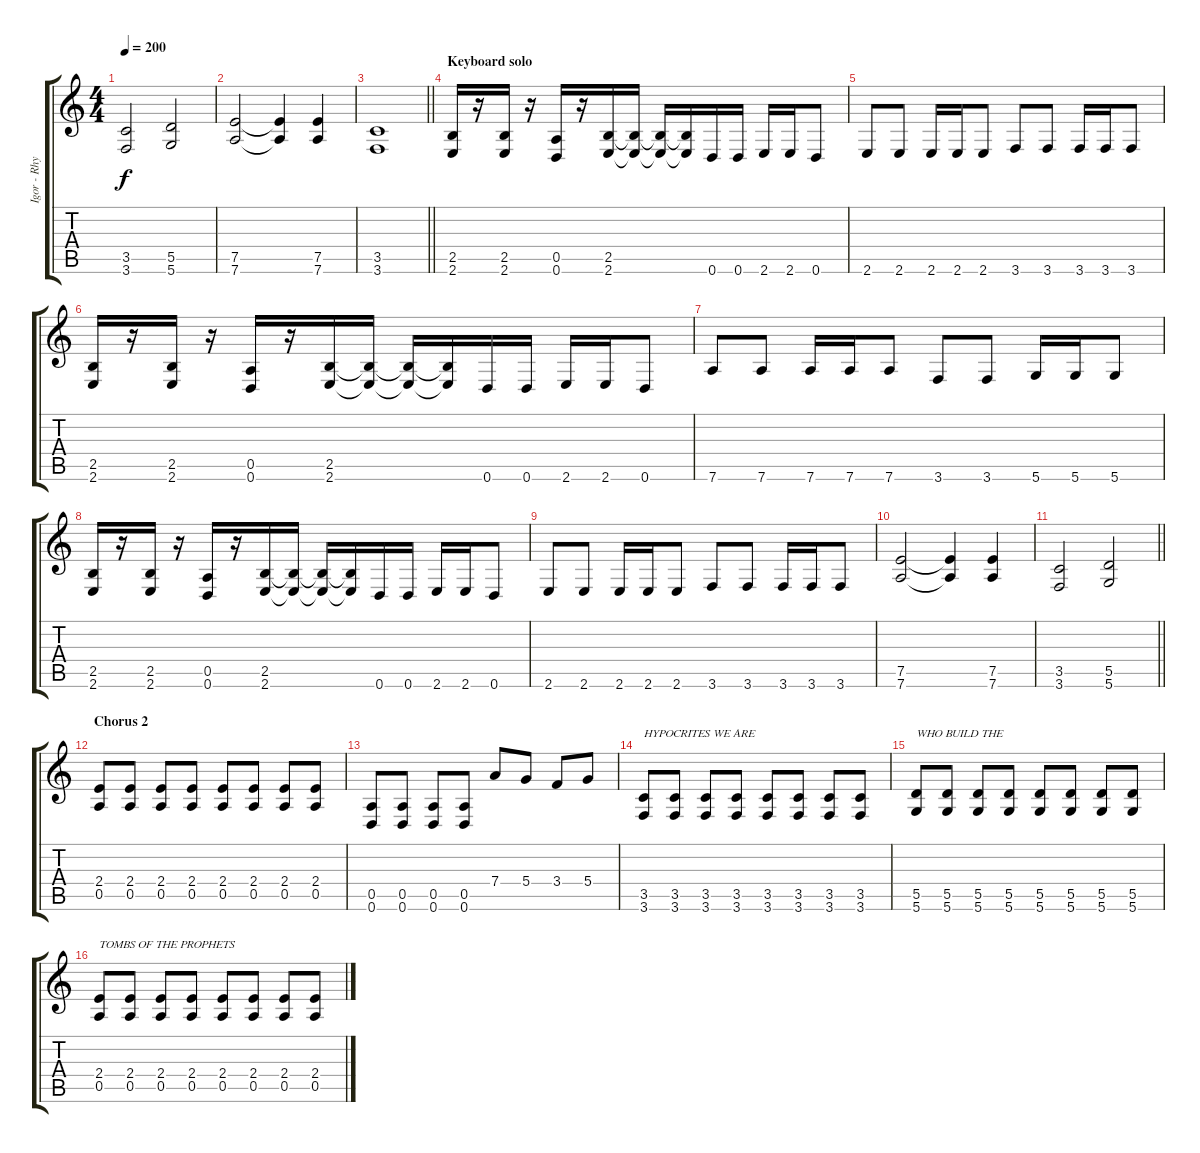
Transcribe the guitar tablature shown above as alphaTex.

\track ("Igor - Rhythm Guitar,Vocals" "Igor - Rhy") {instrument distortionguitar}
\staff {score tabs}
\tuning (E4 B3 G3 D3 A2 D2) {hide}
\ts (4 4)
\tempo 200
\clef g2
\ks c
(3.5 3.6).2{dy f} (5.5 5.6).2 |
(7.5 7.6).2 (7.5{t} 7.6{t}).4 (7.5 7.6).4 |
\barLineRight lightlight
(3.5 3.6).1 |
\section ("" "Keyboard solo")
(2.5 2.6).16 r.16 (2.5 2.6).16 r.16 (0.5 0.6).16 r.16 (2.5 2.6).16 (2.5{t} 2.6{t}).16 (2.5{t} 2.6{t}).16 (2.5{t} 2.6{t}).16 0.6.16 0.6.16 2.6.16 2.6.16 0.6.8 |
2.6.8 2.6.8 2.6.16 2.6.16 2.6.8 3.6.8 3.6.8 3.6.16 3.6.16 3.6.8 |
(2.5 2.6).16 r.16 (2.5 2.6).16 r.16 (0.5 0.6).16 r.16 (2.5 2.6).16 (2.5{t} 2.6{t}).16 (2.5{t} 2.6{t}).16 (2.5{t} 2.6{t}).16 0.6.16 0.6.16 2.6.16 2.6.16 0.6.8 |
7.6.8 7.6.8 7.6.16 7.6.16 7.6.8 3.6.8 3.6.8 5.6.16 5.6.16 5.6.8 |
(2.5 2.6).16 r.16 (2.5 2.6).16 r.16 (0.5 0.6).16 r.16 (2.5 2.6).16 (2.5{t} 2.6{t}).16 (2.5{t} 2.6{t}).16 (2.5{t} 2.6{t}).16 0.6.16 0.6.16 2.6.16 2.6.16 0.6.8 |
2.6.8 2.6.8 2.6.16 2.6.16 2.6.8 3.6.8 3.6.8 3.6.16 3.6.16 3.6.8 |
(7.5 7.6).2 (7.5{t} 7.6{t}).4 (7.5 7.6).4 |
\barLineRight lightlight
(3.5 3.6).2 (5.5 5.6).2 |
\section ("" "Chorus 2 ")
(2.4 0.5).8 (2.4 0.5).8 (2.4 0.5).8 (2.4 0.5).8 (2.4 0.5).8 (2.4 0.5).8 (2.4 0.5).8 (2.4 0.5).8 |
(0.5 0.6).8 (0.5 0.6).8 (0.5 0.6).8 (0.5 0.6).8 7.4.8 5.4.8 3.4.8 5.4.8 |
(3.5 3.6).8{txt "HYPOCRITES WE ARE"} (3.5 3.6).8 (3.5 3.6).8 (3.5 3.6).8 (3.5 3.6).8 (3.5 3.6).8 (3.5 3.6).8 (3.5 3.6).8 |
(5.5 5.6).8{txt "WHO BUILD THE "} (5.5 5.6).8 (5.5 5.6).8 (5.5 5.6).8 (5.5 5.6).8 (5.5 5.6).8 (5.5 5.6).8 (5.5 5.6).8 |
(2.4 0.5).8{txt "TOMBS OF THE PROPHETS"} (2.4 0.5).8 (2.4 0.5).8 (2.4 0.5).8 (2.4 0.5).8 (2.4 0.5).8 (2.4 0.5).8 (2.4 0.5).8
